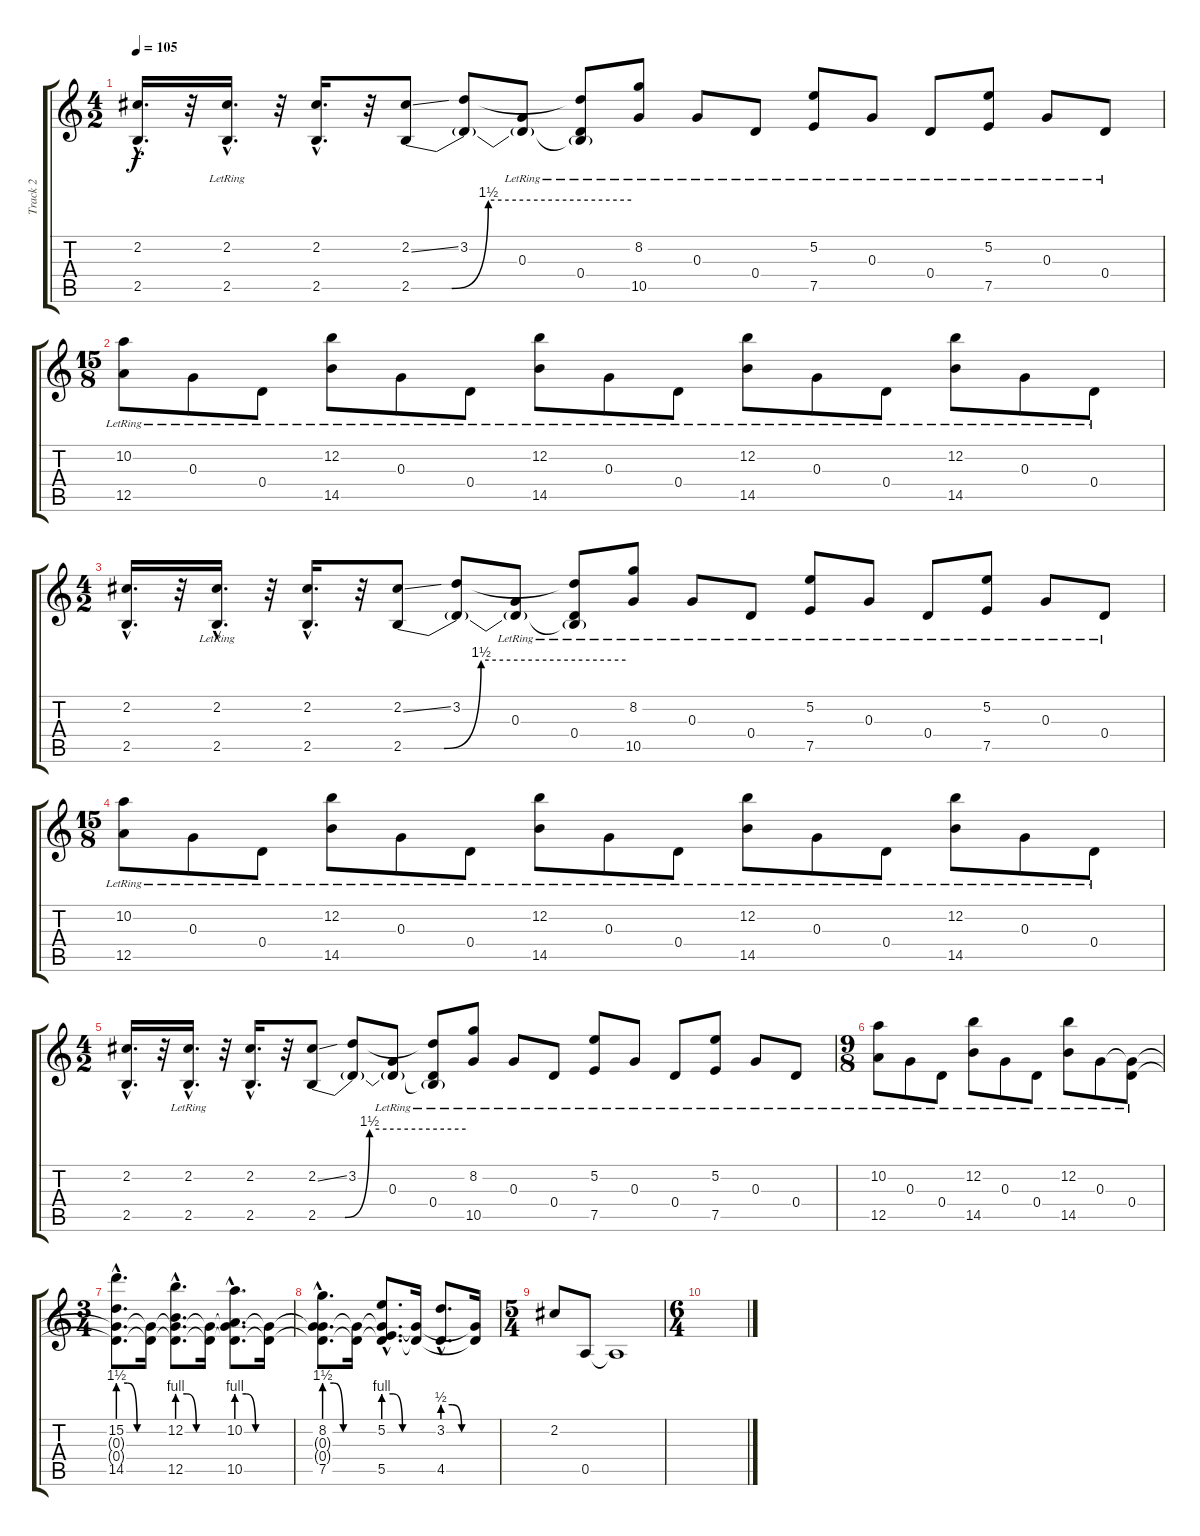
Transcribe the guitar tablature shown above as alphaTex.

\track ("Track 2" "Track 2") {instrument electricguitarjazz}
\staff {score tabs}
\tuning (E4 B3 G3 D3 A2 E2) {hide}
\ts (4 2)
\tempo 105
\clef g2
\ks c
(2.2{hac} 2.5{hac}).16{d dy f instrument electricguitarjazz} r.32 (2.2{hac} 2.5{hac lr}).16{d} r.32 (2.2{hac} 2.5{hac}).16{d} r.32 (2.2{ss} 2.5{be (custom 0 0 11 0 21 6 60 6)}).8 (3.2 2.5{t}).8 (0.3{lr} 2.5{t}).8 (3.2{t} 0.4{lr} 2.5{t}).8 (8.2{lr} 10.5{lr}).8 0.3{lr}.8 0.4{lr}.8 (5.2{lr} 7.5{lr}).8 0.3{lr}.8 0.4{lr}.8 (5.2{lr} 7.5{lr}).8 0.3{lr}.8 0.4{lr}.8 |
\ts (15 8)
(10.2{lr} 12.5{lr}).8 0.3{lr}.8 0.4{lr}.8 (12.2{lr} 14.5{lr}).8 0.3{lr}.8 0.4{lr}.8 (12.2{lr} 14.5{lr}).8 0.3{lr}.8 0.4{lr}.8 (12.2{lr} 14.5{lr}).8 0.3{lr}.8 0.4{lr}.8 (12.2{lr} 14.5{lr}).8 0.3{lr}.8 0.4{lr}.8 |
\ts (4 2)
(2.2{hac} 2.5{hac}).16{d} r.32 (2.2{hac} 2.5{hac lr}).16{d} r.32 (2.2{hac} 2.5{hac}).16{d} r.32 (2.2{ss} 2.5{be (custom 0 0 11 0 21 6 60 6)}).8 (3.2 2.5{t}).8 (0.3{lr} 2.5{t}).8 (3.2{t} 0.4{lr} 2.5{t}).8 (8.2{lr} 10.5{lr}).8 0.3{lr}.8 0.4{lr}.8 (5.2{lr} 7.5{lr}).8 0.3{lr}.8 0.4{lr}.8 (5.2{lr} 7.5{lr}).8 0.3{lr}.8 0.4{lr}.8 |
\ts (15 8)
(10.2{lr} 12.5{lr}).8 0.3{lr}.8 0.4{lr}.8 (12.2{lr} 14.5{lr}).8 0.3{lr}.8 0.4{lr}.8 (12.2{lr} 14.5{lr}).8 0.3{lr}.8 0.4{lr}.8 (12.2{lr} 14.5{lr}).8 0.3{lr}.8 0.4{lr}.8 (12.2{lr} 14.5{lr}).8 0.3{lr}.8 0.4{lr}.8 |
\ts (4 2)
(2.2{hac} 2.5{hac}).16{d} r.32 (2.2{hac} 2.5{hac lr}).16{d} r.32 (2.2{hac} 2.5{hac}).16{d} r.32 (2.2{ss} 2.5{be (custom 0 0 11 0 21 6 60 6)}).8 (3.2 2.5{t}).8 (0.3{lr} 2.5{t}).8 (3.2{t} 0.4{lr} 2.5{t}).8 (8.2{lr} 10.5{lr}).8 0.3{lr}.8 0.4{lr}.8 (5.2{lr} 7.5{lr}).8 0.3{lr}.8 0.4{lr}.8 (5.2{lr} 7.5{lr}).8 0.3{lr}.8 0.4{lr}.8 |
\ts (9 8)
(10.2{lr} 12.5{lr}).8 0.3{lr}.8 0.4{lr}.8 (12.2{lr} 14.5{lr}).8 0.3{lr}.8 0.4{lr}.8 (12.2{lr} 14.5{lr}).8 0.3{lr}.8 (0.3{t} 0.4{lr}).8 |
\ts (3 4)
(15.2{hac} 0.3{hac t} 0.4{hac t} 14.5{be (custom 0 6 20 6 40 0 60 0) hac}).8{d} (0.3{t} 0.4{t}).16 (12.2{hac} 0.3{hac t} 0.4{hac t} 12.5{be (custom 0 4 20 4 40 0 60 0) hac}).8{d} (0.3{t} 0.4{t}).16 (10.2{hac} 0.3{hac t} 0.4{hac t} 10.5{be (custom 0 4 20 4 40 0 60 0) hac}).8{d} (0.3{t} 0.4{t}).16 |
(8.2{hac} 0.3{hac t} 0.4{hac t} 7.5{be (custom 0 6 20 6 40 0 60 0) hac}).8{d} (0.3{t} 0.4{t}).16 (5.2{hac} 0.3{hac t} 0.4{hac t} 5.5{be (custom 0 4 20 4 40 0 60 0) hac}).8{d} (0.3{t} 0.4{t}).16 (3.2{hac} 4.5{be (custom 0 2 20 2 40 0 60 0) hac}).8{d} (0.3{t} 0.4{t}).16 |
\ts (5 4)
2.2.8 0.5.8 0.5{t}.1 |
\ts (6 4)
